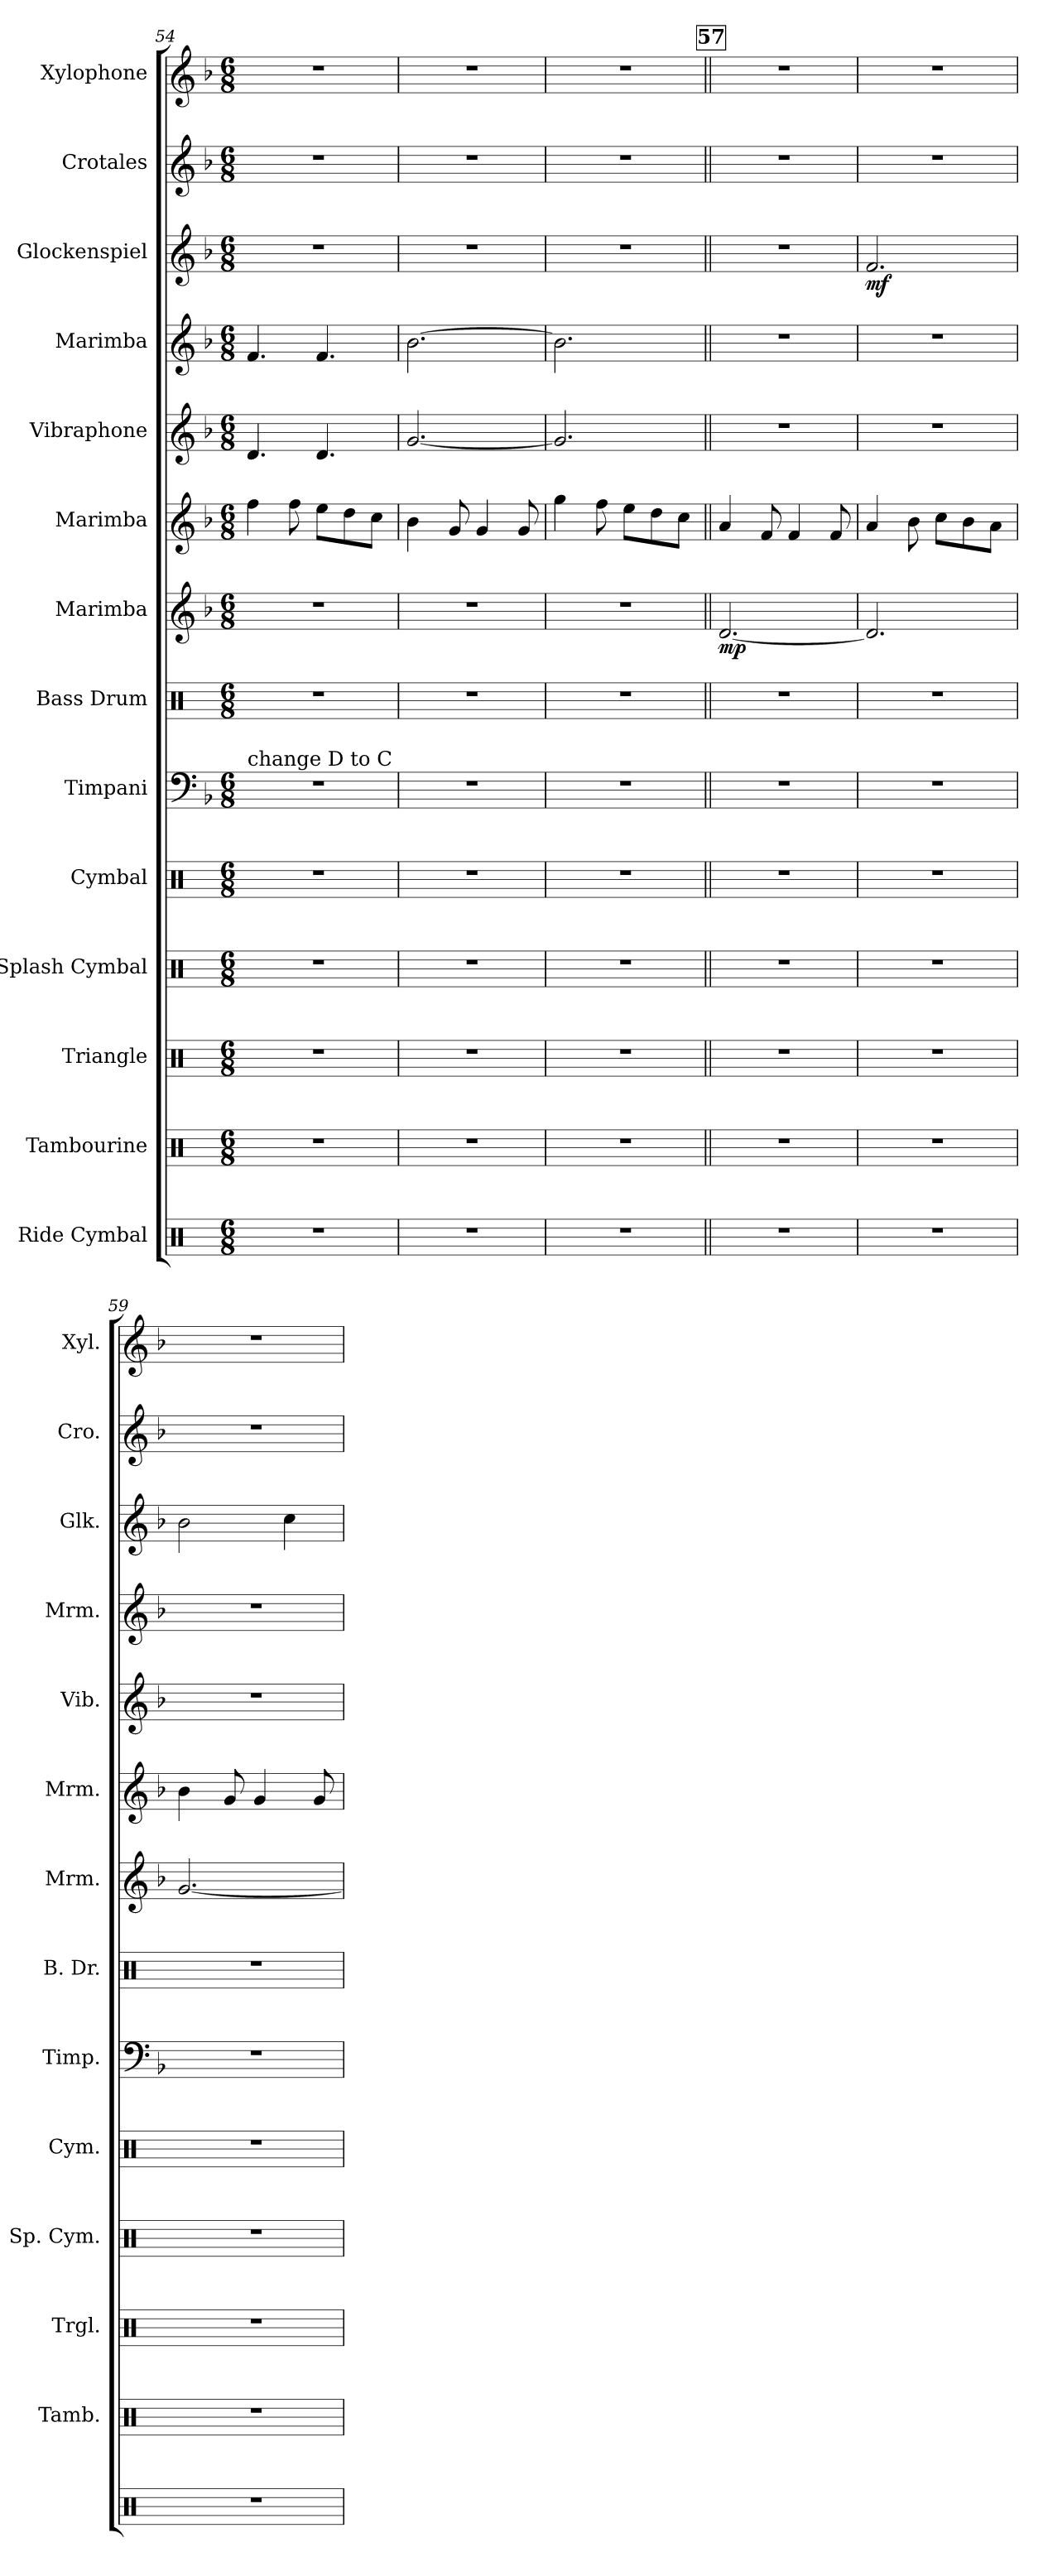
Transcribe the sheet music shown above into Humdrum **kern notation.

**kern	**kern	**kern	**kern	**kern	**kern	**kern	**kern	**dynam	**kern	**kern	**kern	**kern	**dynam	**kern	**kern
*part14	*part13	*part12	*part11	*part10	*part9	*part8	*part7	*part7	*part6	*part5	*part4	*part3	*part3	*part2	*part1
*staff14	*staff13	*staff12	*staff11	*staff10	*staff9	*staff8	*staff7	*staff7	*staff6	*staff5	*staff4	*staff3	*staff3	*staff2	*staff1
*I"Ride Cymbal	*I"Tambourine	*I"Triangle	*I"Splash Cymbal	*I"Cymbal	*I"Timpani	*I"Bass Drum	*I"Marimba	*	*I"Marimba	*I"Vibraphone	*I"Marimba	*I"Glockenspiel	*	*I"Crotales	*I"Xylophone
*	*I'Tamb.	*I'Trgl.	*I'Sp. Cym.	*I'Cym.	*I'Timp.	*I'B. Dr.	*I'Mrm.	*	*I'Mrm.	*I'Vib.	*I'Mrm.	*I'Glk.	*	*I'Cro.	*I'Xyl.
*clefX	*clefX	*clefX	*clefX	*clefX	*clefF4	*clefX	*clefG2	*	*clefG2	*clefG2	*clefG2	*clefG2	*	*clefG2	*clefG2
*	*	*	*	*	*	*	*	*	*	*	*	*ITrd-14c-24	*	*ITrd-14c-24	*ITrd-7c-12
*k[]	*k[]	*k[]	*k[]	*k[]	*k[b-]	*k[]	*k[b-]	*	*k[b-]	*k[b-]	*k[b-]	*k[b-]	*	*k[b-]	*k[b-]
*M6/8	*M6/8	*M6/8	*M6/8	*M6/8	*M6/8	*M6/8	*M6/8	*	*M6/8	*M6/8	*M6/8	*M6/8	*	*M6/8	*M6/8
=54	=54	=54	=54	=54	=54	=54	=54	=54	=54	=54	=54	=54	=54	=54	=54
!	!	!	!	!	!LO:TX:a:t=change D to C	!	!	!	!	!	!	!	!	!	!
2.r	2.r	2.r	2.r	2.r	2.r	2.r	2.r	.	4ff\	4.d/	4.f/	2.r	.	2.r	2.r
.	.	.	.	.	.	.	.	.	8ff\	.	.	.	.	.	.
.	.	.	.	.	.	.	.	.	8ee\L	4.d/	4.f/	.	.	.	.
.	.	.	.	.	.	.	.	.	8dd\	.	.	.	.	.	.
.	.	.	.	.	.	.	.	.	8cc\J	.	.	.	.	.	.
=55	=55	=55	=55	=55	=55	=55	=55	=55	=55	=55	=55	=55	=55	=55	=55
2.r	2.r	2.r	2.r	2.r	2.r	2.r	2.r	.	4b-\	[2.g/	[2.b-\	2.r	.	2.r	2.r
.	.	.	.	.	.	.	.	.	8g/	.	.	.	.	.	.
.	.	.	.	.	.	.	.	.	4g/	.	.	.	.	.	.
.	.	.	.	.	.	.	.	.	8g/	.	.	.	.	.	.
=56	=56	=56	=56	=56	=56	=56	=56	=56	=56	=56	=56	=56	=56	=56	=56
2.r	2.r	2.r	2.r	2.r	2.r	2.r	2.r	.	4gg\	2.g/]	2.b-\]	2.r	.	2.r	2.r
.	.	.	.	.	.	.	.	.	8ff\	.	.	.	.	.	.
.	.	.	.	.	.	.	.	.	8ee\L	.	.	.	.	.	.
.	.	.	.	.	.	.	.	.	8dd\	.	.	.	.	.	.
.	.	.	.	.	.	.	.	.	8cc\J	.	.	.	.	.	.
!!LO:PB:g=z
!!LO:REH:place=s1:a:B:fs=14:t=57
=57||	=57||	=57||	=57||	=57||	=57||	=57||	=57||	=57||	=57||	=57||	=57||	=57||	=57||	=57||	=57||
!	!	!	!	!	!	!	!	!LO:DY:b	!	!	!	!	!	!	!
2.r	2.r	2.r	2.r	2.r	2.r	2.r	[2.d/	mp	4a/	2.r	2.r	2.r	.	2.r	2.r
.	.	.	.	.	.	.	.	.	8f/	.	.	.	.	.	.
.	.	.	.	.	.	.	.	.	4f/	.	.	.	.	.	.
.	.	.	.	.	.	.	.	.	8f/	.	.	.	.	.	.
=58	=58	=58	=58	=58	=58	=58	=58	=58	=58	=58	=58	=58	=58	=58	=58
!	!	!	!	!	!	!	!	!	!	!	!	!	!LO:DY:b	!	!
2.r	2.r	2.r	2.r	2.r	2.r	2.r	2.d/]	.	4a/	2.r	2.r	2.fff/	mf	2.r	2.r
.	.	.	.	.	.	.	.	.	8b-\	.	.	.	.	.	.
.	.	.	.	.	.	.	.	.	8cc\L	.	.	.	.	.	.
.	.	.	.	.	.	.	.	.	8b-\	.	.	.	.	.	.
.	.	.	.	.	.	.	.	.	8a\J	.	.	.	.	.	.
=59	=59	=59	=59	=59	=59	=59	=59	=59	=59	=59	=59	=59	=59	=59	=59
2.r	2.r	2.r	2.r	2.r	2.r	2.r	[2.g/	.	4b-\	2.r	2.r	2bbb-\	.	2.r	2.r
.	.	.	.	.	.	.	.	.	8g/	.	.	.	.	.	.
.	.	.	.	.	.	.	.	.	4g/	.	.	.	.	.	.
.	.	.	.	.	.	.	.	.	.	.	.	4cccc\	.	.	.
.	.	.	.	.	.	.	.	.	8g/	.	.	.	.	.	.
=	=	=	=	=	=	=	=	=	=	=	=	=	=	=	=
*-	*-	*-	*-	*-	*-	*-	*-	*-	*-	*-	*-	*-	*-	*-	*-
